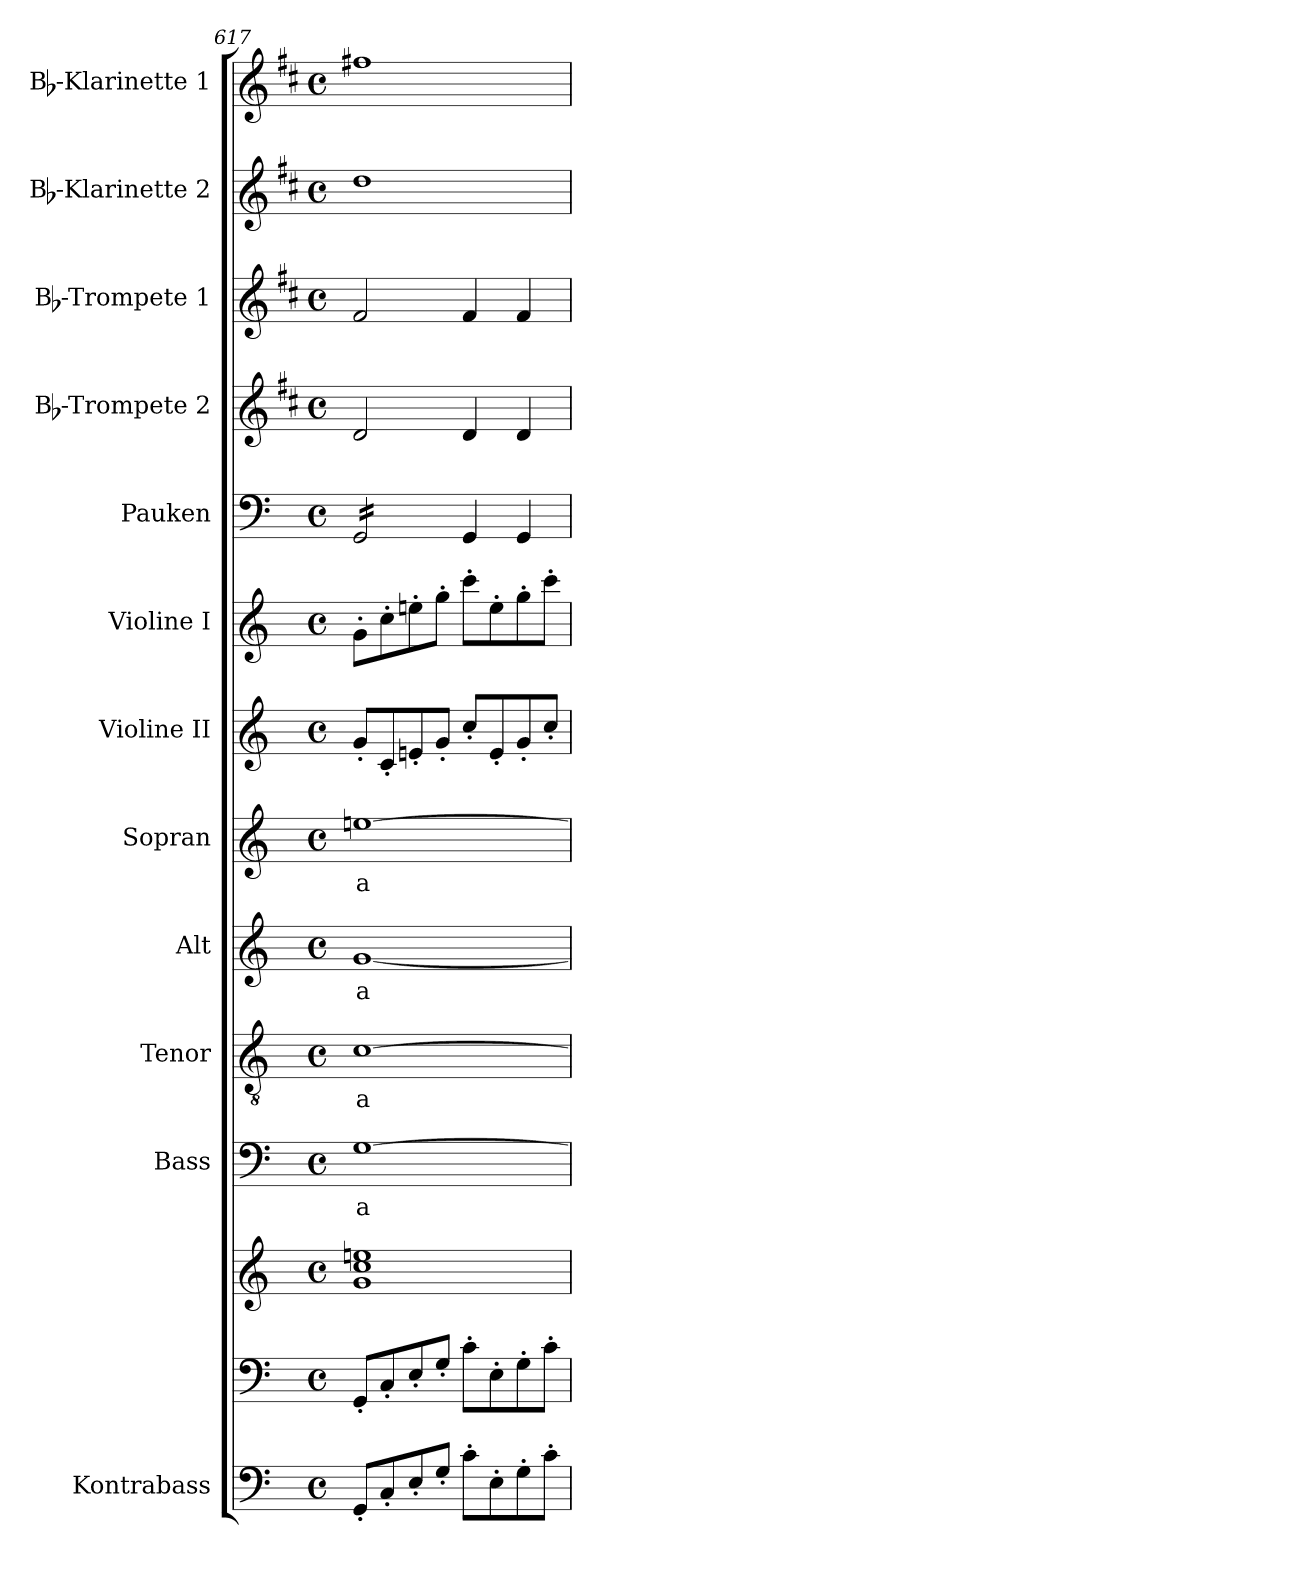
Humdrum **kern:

**kern	**kern	**kern	**kern	**text	**kern	**text	**kern	**text	**kern	**text	**kern	**kern	**kern	**kern	**kern	**kern	**kern
*part13	*part12	*part12	*part11	*part11	*part10	*part10	*part9	*part9	*part8	*part8	*part7	*part6	*part5	*part4	*part3	*part2	*part1
*staff14	*staff13	*staff12	*staff11	*staff11	*staff10	*staff10	*staff9	*staff9	*staff8	*staff8	*staff7	*staff6	*staff5	*staff4	*staff3	*staff2	*staff1
*I"Kontrabass	*	*	*I"Bass	*	*I"Tenor	*	*I"Alt	*	*I"Sopran	*	*I"Violine II	*I"Violine I	*I"Pauken	*I"Bb-Trompete 2	*I"Bb-Trompete 1	*I"Bb-Klarinette 2	*I"Bb-Klarinette 1
*I'Kb.	*	*	*I'B.	*	*I'T.	*	*I'A.	*	*I'S.	*	*I'Vl. II	*I'Vl. I	*I'Pk.	*I'Bb Trp. 2	*I'Bb Trp. 1	*I'Bb Kl. 2	*I'Bb Kl. 1
*clefF4	*clefF4	*clefG2	*clefF4	*	*clefGv2	*	*clefG2	*	*clefG2	*	*clefG2	*clefG2	*clefF4	*clefG2	*clefG2	*clefG2	*clefG2
*ITrd7c12	*	*	*	*	*	*	*	*	*	*	*	*	*	*ITrd1c2	*ITrd1c2	*ITrd1c2	*ITrd1c2
*k[]	*k[]	*k[]	*k[]	*	*k[]	*	*k[]	*	*k[]	*	*k[]	*k[]	*k[]	*k[]	*k[]	*k[]	*k[]
*C:	*C:	*C:	*C:	*	*C:	*	*C:	*	*C:	*	*C:	*C:	*C:	*C:	*C:	*C:	*C:
*M4/4	*M4/4	*M4/4	*M4/4	*	*M4/4	*	*M4/4	*	*M4/4	*	*M4/4	*M4/4	*M4/4	*M4/4	*M4/4	*M4/4	*M4/4
*met(c)	*met(c)	*met(c)	*met(c)	*	*met(c)	*	*met(c)	*	*met(c)	*	*met(c)	*met(c)	*met(c)	*met(c)	*met(c)	*met(c)	*met(c)
=617	=617	=617	=617	=617	=617	=617	=617	=617	=617	=617	=617	=617	=617	=617	=617	=617	=617
!	!	!	!	!LO:LY:b	!	!LO:LY:b	!	!LO:LY:b	!	!LO:LY:b	!	!	!	!	!	!	!
*	*	*	*	*	*	*	*	*	*	*	*	*	*tremolo	*	*	*	*
8GGG'</L	8GG'</L	1g 1cc 1een	[1G	a-	[1c	a-	[1g	a-	[1een	a-	8g'</L	8g'>\L	16GG/LL	2c/	2e/	1cc	1een
.	.	.	.	.	.	.	.	.	.	.	.	.	16GG/	.	.	.	.
8CC'</	8C'</	.	.	.	.	.	.	.	.	.	8c'</	8cc'>\	16GG/	.	.	.	.
.	.	.	.	.	.	.	.	.	.	.	.	.	16GG/	.	.	.	.
8EE'</	8E'</	.	.	.	.	.	.	.	.	.	8en'</	8een'>\	16GG/	.	.	.	.
.	.	.	.	.	.	.	.	.	.	.	.	.	16GG/	.	.	.	.
8GG'</J	8G'</J	.	.	.	.	.	.	.	.	.	8g'</J	8gg'>\J	16GG/	.	.	.	.
.	.	.	.	.	.	.	.	.	.	.	.	.	16GG/JJ	.	.	.	.
*	*	*	*	*	*	*	*	*	*	*	*	*	*Xtremolo	*	*	*	*
8C'>\L	8c'>\L	.	.	.	.	.	.	.	.	.	8cc'</L	8ccc'>\L	4GG/	4c/	4e/	.	.
8EE'>\	8E'>\	.	.	.	.	.	.	.	.	.	8e'</	8ee'>\	.	.	.	.	.
8GG'>\	8G'>\	.	.	.	.	.	.	.	.	.	8g'</	8gg'>\	4GG/	4c/	4e/	.	.
8C'>\J	8c'>\J	.	.	.	.	.	.	.	.	.	8cc'</J	8ccc'>\J	.	.	.	.	.
=	=	=	=	=	=	=	=	=	=	=	=	=	=	=	=	=	=
*-	*-	*-	*-	*-	*-	*-	*-	*-	*-	*-	*-	*-	*-	*-	*-	*-	*-
